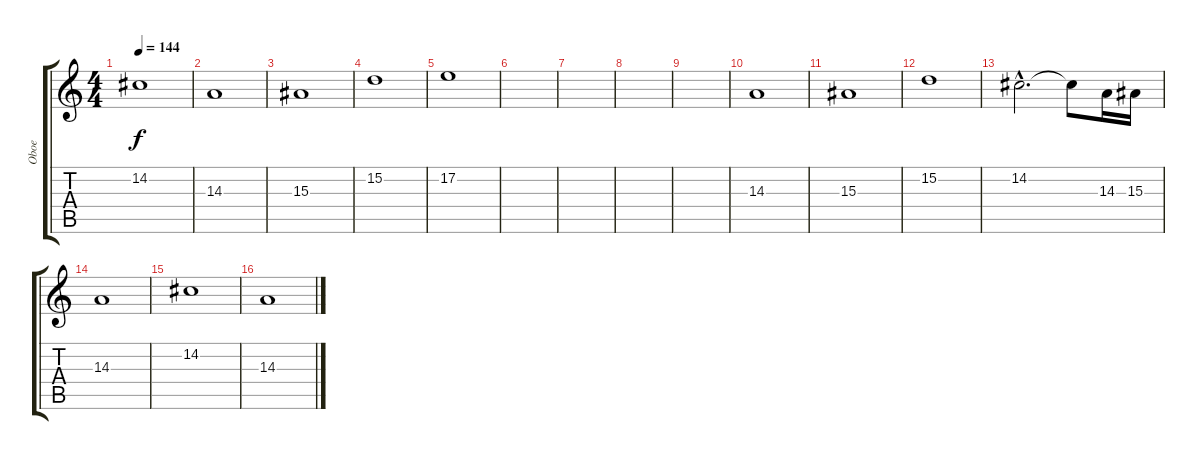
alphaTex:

\track ("Oboe" "Oboe") {instrument oboe}
\staff {score tabs}
\tuning (E4 B3 G3 D3 A2 E2) {hide}
\ts (4 4)
\tempo 144
\clef g2
\ks c
14.2.1{dy f} |
14.3.1 |
15.3.1 |
15.2.1 |
17.2.1 |
|
|
|
|
14.3.1 |
15.3.1 |
15.2.1 |
14.2{hac}.2{d} 14.2{t}.8 14.3.16 15.3.16 |
14.3.1 |
14.2.1 |
14.3.1
